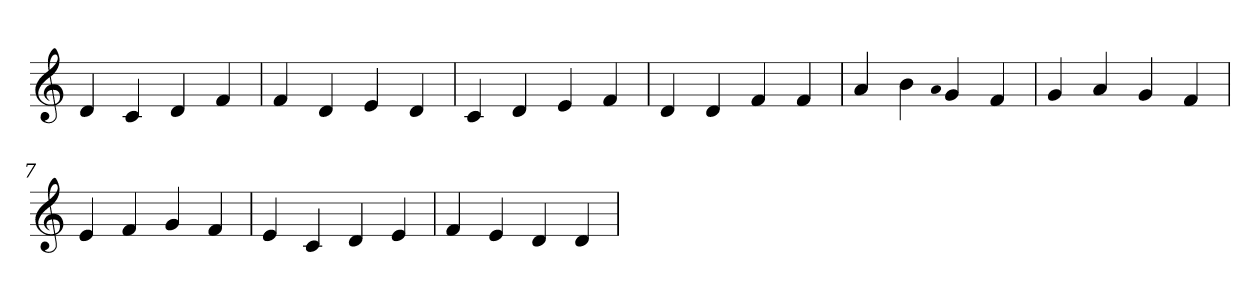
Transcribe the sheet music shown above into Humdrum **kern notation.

**kern
*part1
*staff1
*clefG2
=1
4d
4c
4d
4f
=2
4f
4d
4e
4d
=3
4c
4d
4e
4f
=4
4d
4d
4f
4f
=5
4a
4b
qqa
4g
4f
=6
4g
4a
4g
4f
=7
4e
4f
4g
4f
=8
4e
4c
4d
4e
=9
4f
4e
4d
4d
=
*-
